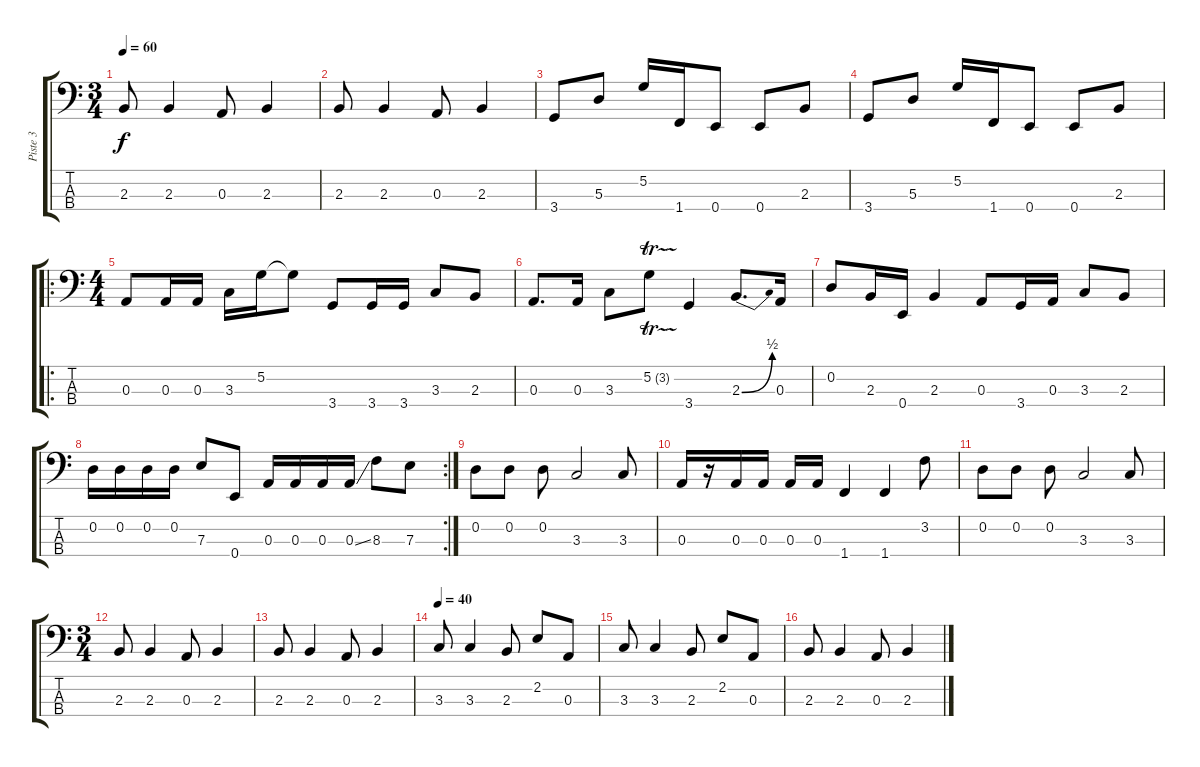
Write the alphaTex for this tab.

\track ("Piste 3" "Piste 3") {instrument electricbassfinger}
\staff {score tabs}
\tuning (G2 D2 A1 E1) {hide}
\ts (3 4)
\tempo 60
\clef f4
\ks c
2.3.8{dy f} 2.3.4 0.3.8 2.3.4 |
2.3.8 2.3.4 0.3.8 2.3.4 |
3.4.8 5.3.8 5.2.16 1.4.16 0.4.8 0.4.8 2.3.8 |
3.4.8 5.3.8 5.2.16 1.4.16 0.4.8 0.4.8 2.3.8 |
\ro
\ts (4 4)
0.3.8 0.3.16 0.3.16 3.3.16 5.2.16 5.2{t}.8 3.4.8 3.4.16 3.4.16 3.3.8 2.3.8 |
0.3.8{d} 0.3.16 3.3.8 5.2{tr (3 32)}.8 3.4.4 2.3{be (bend 0 0 60 2)}.8{d} 0.3.16 |
0.2.8 2.3.16 0.4.16 2.3.4 0.3.8 3.4.16 0.3.16 3.3.8 2.3.8 |
\rc 2
0.2.16 0.2.16 0.2.16 0.2.16 7.3.8 0.4.8 0.3.16 0.3.16 0.3.16 0.3{ss}.16 8.3.8 7.3.8 |
0.2.8 0.2.8 0.2.8 3.3.2 3.3.8 |
0.3.16 r.16 0.3.16 0.3.16 0.3.16 0.3.16 1.4.4 1.4.4 3.2.8 |
0.2.8 0.2.8 0.2.8 3.3.2 3.3.8 |
\ts (3 4)
2.3.8 2.3.4 0.3.8 2.3.4 |
2.3.8 2.3.4 0.3.8 2.3.4 |
\tempo 40
3.3.8 3.3.4 2.3.8 2.2.8 0.3.8 |
3.3.8 3.3.4 2.3.8 2.2.8 0.3.8 |
2.3.8{volume 3} 2.3.4 0.3.8 2.3.4
